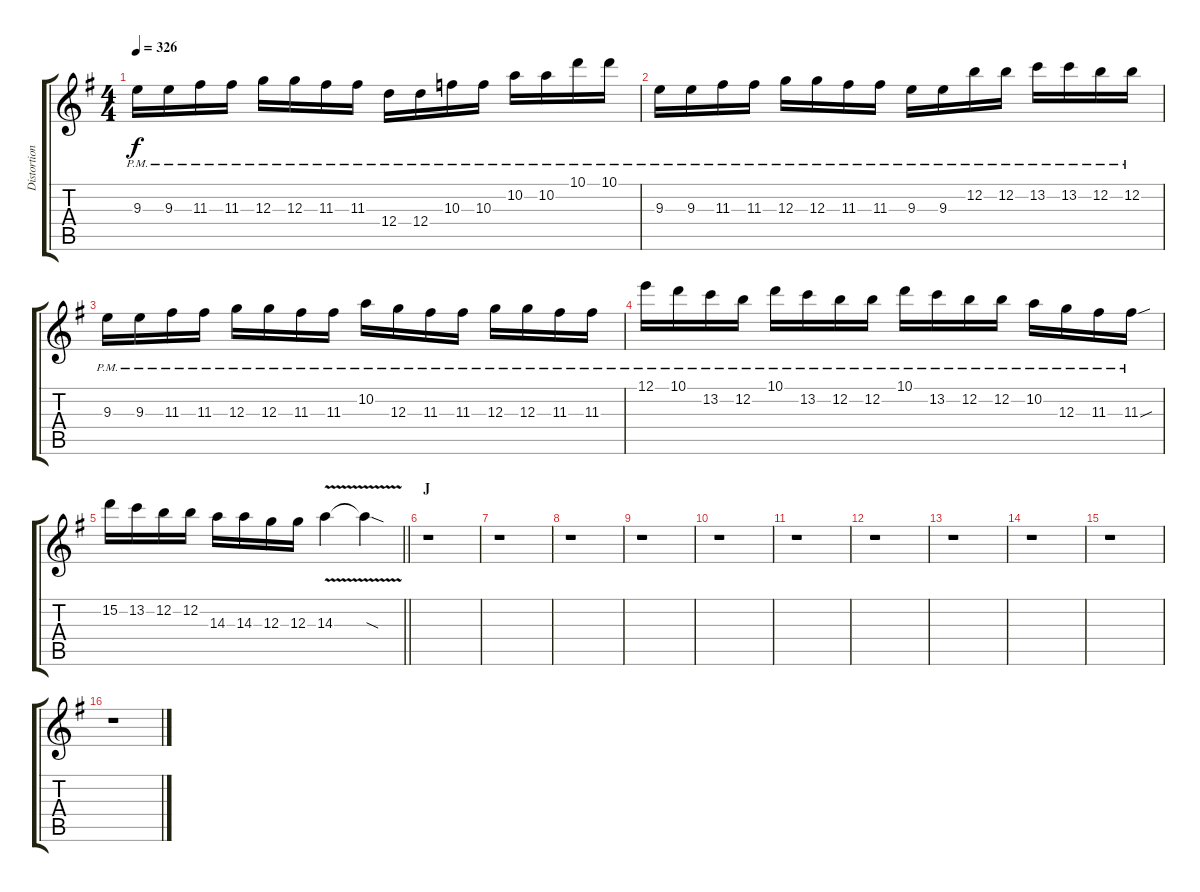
\track ("Distortion 4" "Distortion") {instrument distortionguitar}
\staff {score tabs}
\tuning (E4 B3 G3 D3 A2 E2) {hide}
\ts (4 4)
\tempo 326
\clef g2
\ks g
9.3{pm}.16{dy f} 9.3{pm}.16 11.3{pm}.16 11.3{pm}.16 12.3{pm}.16 12.3{pm}.16 11.3{pm}.16 11.3{pm}.16 12.4{pm}.16 12.4{pm}.16 10.3{pm}.16 10.3{pm}.16 10.2{pm}.16 10.2{pm}.16 10.1{pm}.16 10.1{pm}.16 |
9.3{pm}.16 9.3{pm}.16 11.3{pm}.16 11.3{pm}.16 12.3{pm}.16 12.3{pm}.16 11.3{pm}.16 11.3{pm}.16 9.3{pm}.16 9.3{pm}.16 12.2{pm}.16 12.2{pm}.16 13.2{pm}.16 13.2{pm}.16 12.2{pm}.16 12.2{pm}.16 |
9.3{pm}.16 9.3{pm}.16 11.3{pm}.16 11.3{pm}.16 12.3{pm}.16 12.3{pm}.16 11.3{pm}.16 11.3{pm}.16 10.2{pm}.16 12.3{pm}.16 11.3{pm}.16 11.3{pm}.16 12.3{pm}.16 12.3{pm}.16 11.3{pm}.16 11.3{pm}.16 |
12.1{pm}.16 10.1{pm}.16 13.2{pm}.16 12.2{pm}.16 10.1{pm}.16 13.2{pm}.16 12.2{pm}.16 12.2{pm}.16 10.1{pm}.16 13.2{pm}.16 12.2{pm}.16 12.2{pm}.16 10.2{pm}.16 12.3{pm}.16 11.3{pm}.16 11.3{sou pm}.16 |
\barLineRight lightlight
15.2.16 13.2.16 12.2.16 12.2.16 14.3.16 14.3.16 12.3.16 12.3.16 14.3{v}.4 14.3{sod t}.4 |
\section ("" "J")
r.1 |
r.1 |
r.1 |
r.1 |
r.1 |
r.1 |
r.1 |
r.1 |
r.1 |
r.1 |
r.1
